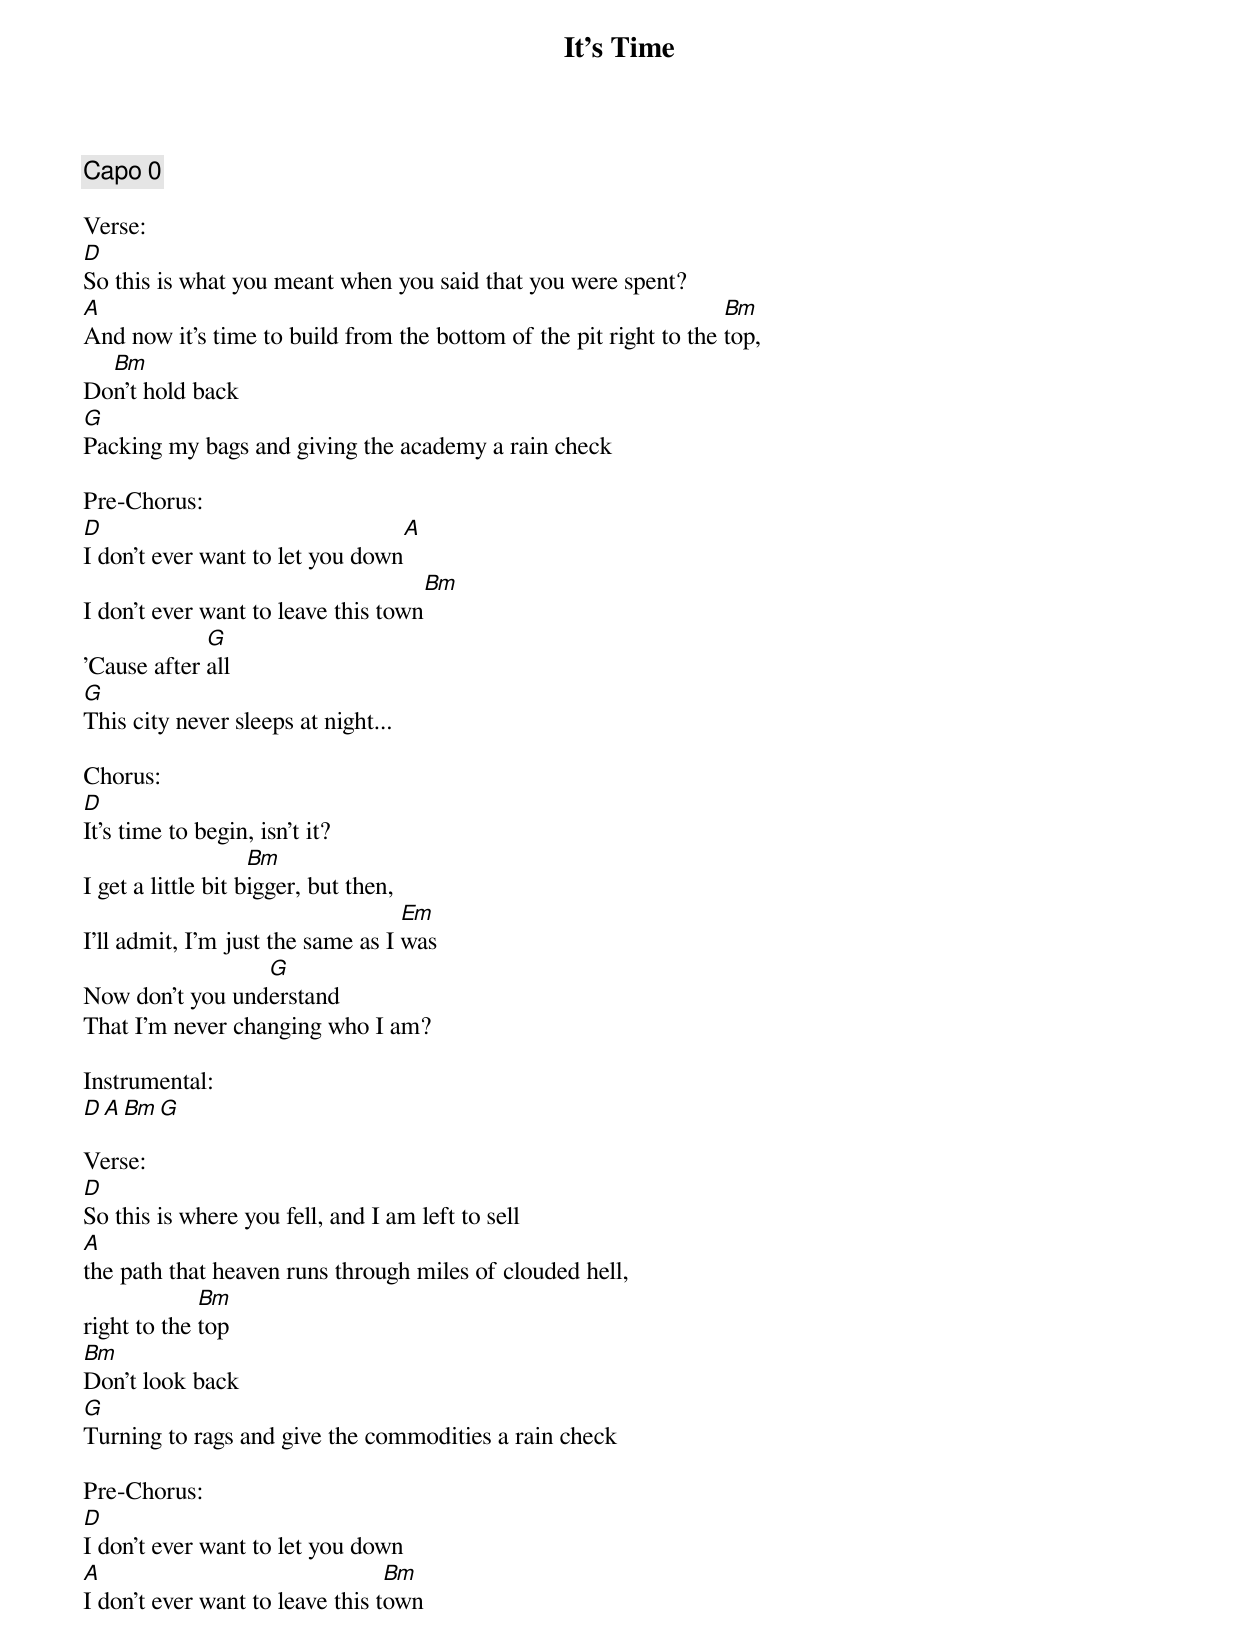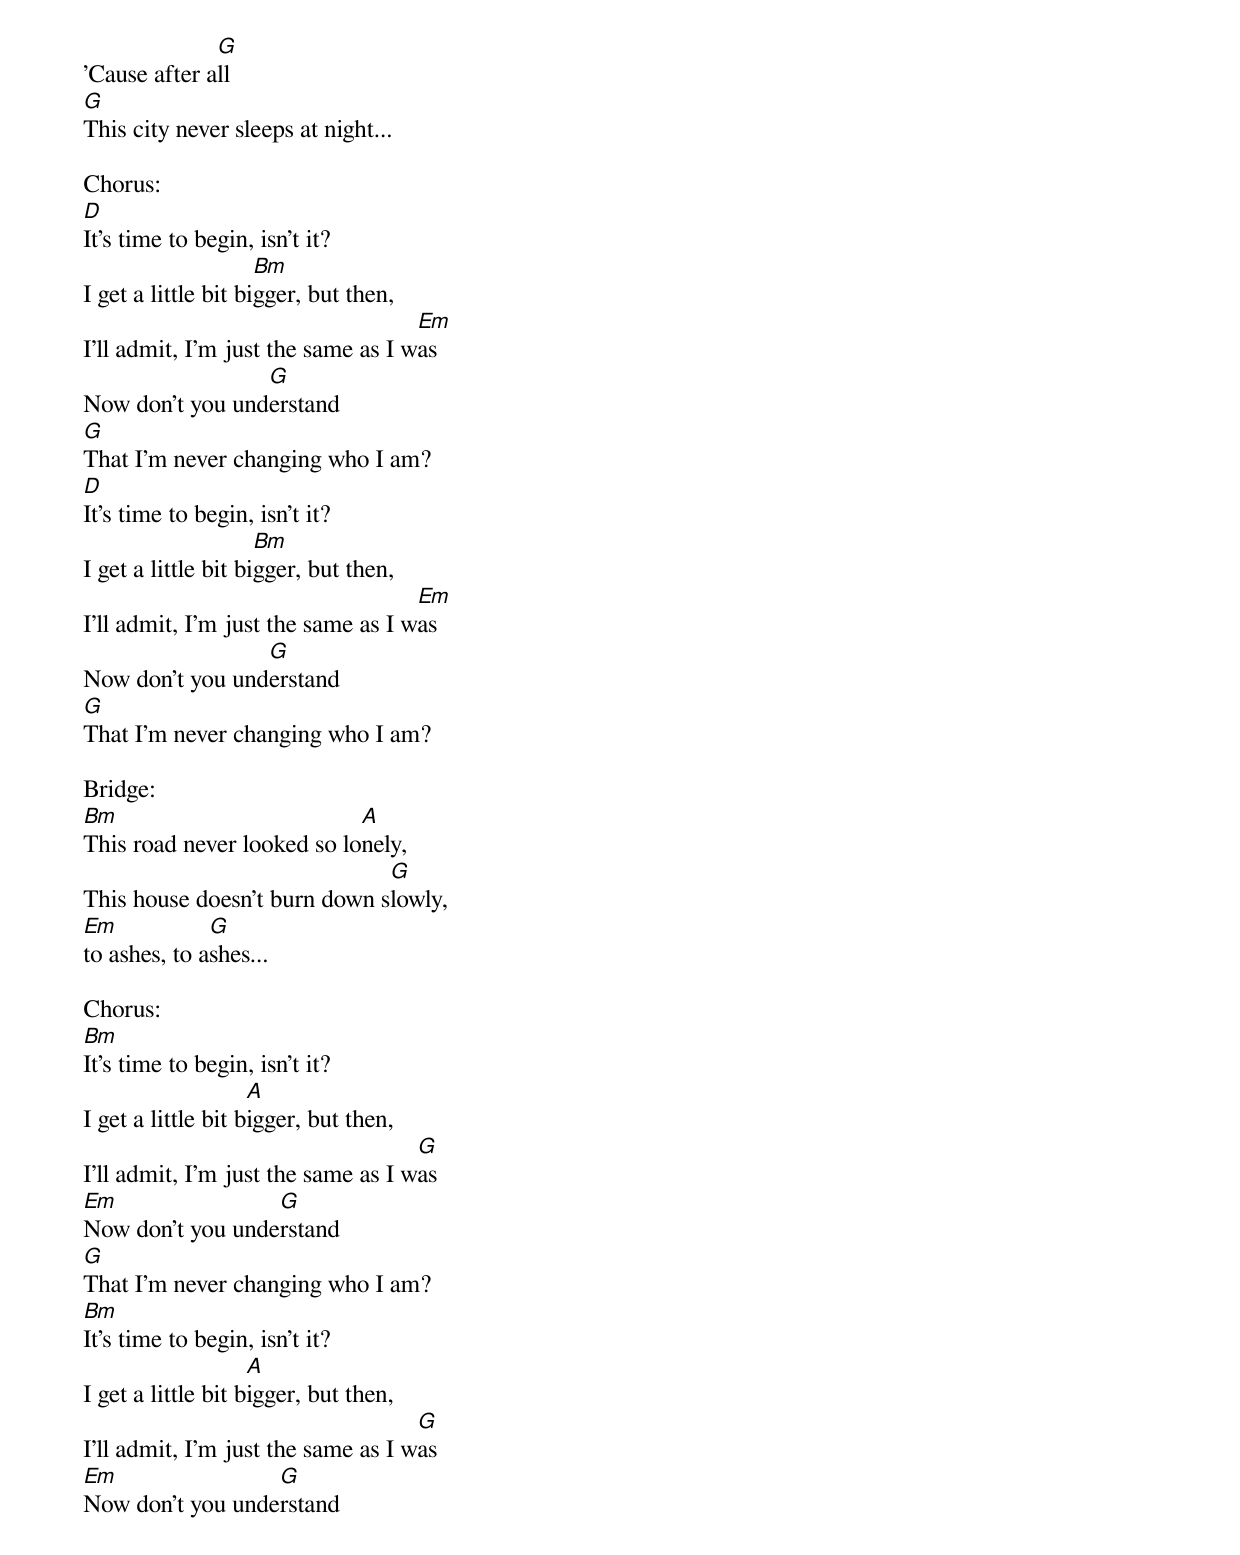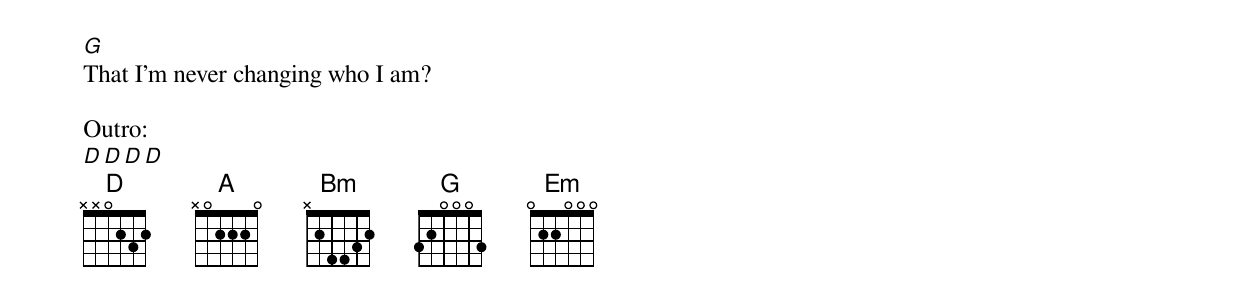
{title:It's Time}
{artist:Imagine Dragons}
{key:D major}
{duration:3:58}
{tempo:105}
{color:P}

{comment: Capo 0}

Verse:
[D]So this is what you meant when you said that you were spent?
[A]And now it's time to build from the bottom of the pit right to the [Bm]top,
Do[Bm]n't hold back
[G]Packing my bags and giving the academy a rain check

Pre-Chorus:
[D]I don't ever want to let you down[A]
I don't ever want to leave this town[Bm]
'Cause after [G]all
[G]This city never sleeps at night...

Chorus:
[D]It's time to begin, isn't it?
I get a little bit b[Bm]igger, but then,
I'll admit, I'm just the same as I [Em]was
Now don't you und[G]erstand
That I'm never changing who I am?

Instrumental:
[D][A][Bm][G]

Verse:
[D]So this is where you fell, and I am left to sell
[A]the path that heaven runs through miles of clouded hell,
right to the [Bm]top
[Bm]Don't look back
[G]Turning to rags and give the commodities a rain check

Pre-Chorus:
[D]I don't ever want to let you down
[A]I don't ever want to leave this t[Bm]own
'Cause after a[G]ll
[G]This city never sleeps at night...

Chorus:
[D]It's time to begin, isn't it?
I get a little bit bi[Bm]gger, but then,
I'll admit, I'm just the same as I w[Em]as
Now don't you und[G]erstand
[G]That I'm never changing who I am?
[D]It's time to begin, isn't it?
I get a little bit bi[Bm]gger, but then,
I'll admit, I'm just the same as I w[Em]as
Now don't you und[G]erstand
[G]That I'm never changing who I am?

Bridge:
[Bm]This road never looked so lo[A]nely,
This house doesn't burn down s[G]lowly,
[Em]to ashes, to a[G]shes...

Chorus:
[Bm]It's time to begin, isn't it?
I get a little bit b[A]igger, but then,
I'll admit, I'm just the same as I w[G]as
[Em]Now don't you unde[G]rstand
[G]That I'm never changing who I am?
[Bm]It's time to begin, isn't it?
I get a little bit b[A]igger, but then,
I'll admit, I'm just the same as I w[G]as
[Em]Now don't you unde[G]rstand
[G]That I'm never changing who I am?

Outro:
[D][D][D][D]
